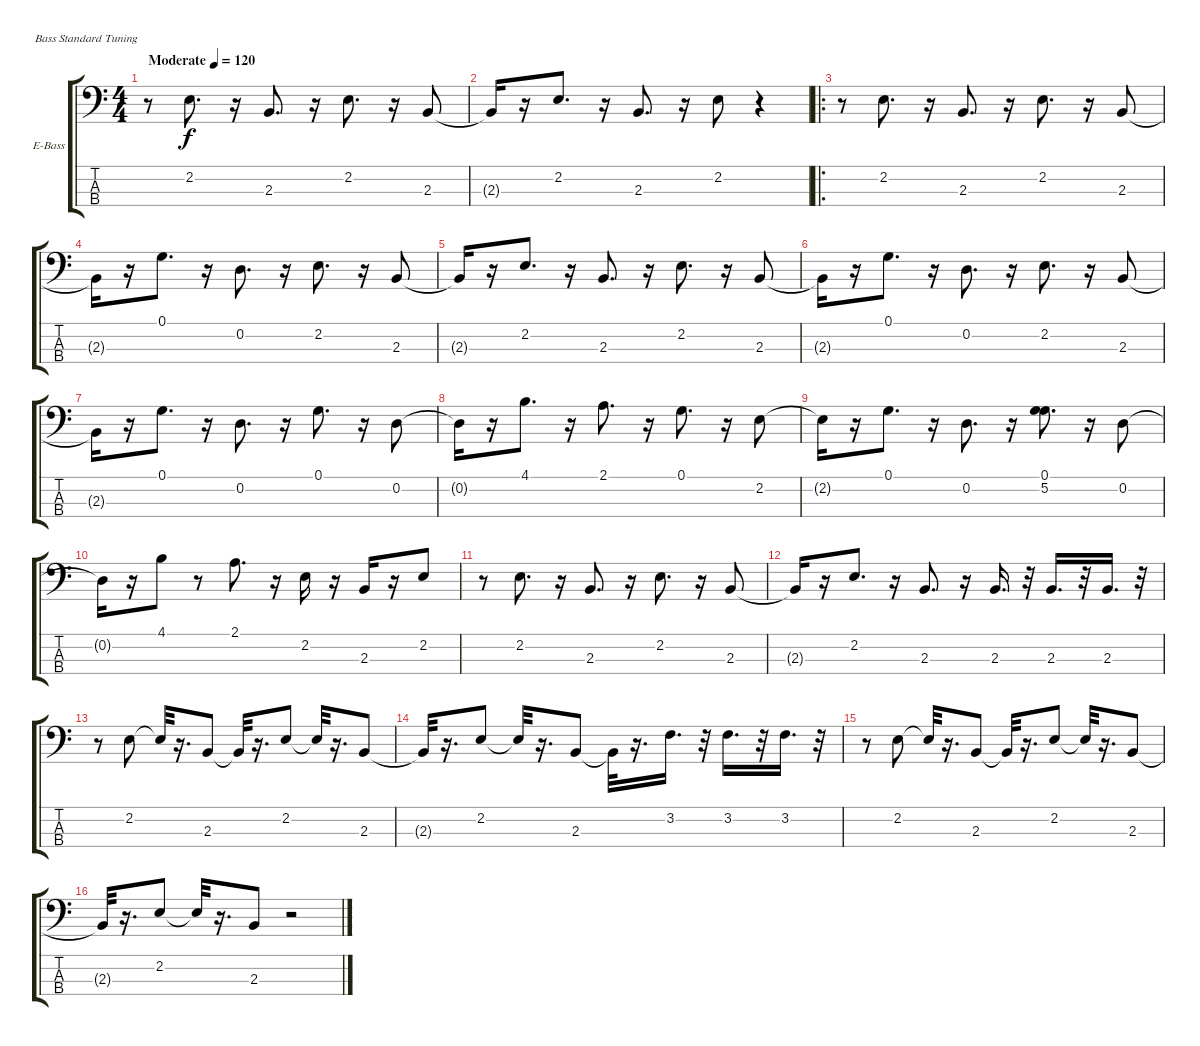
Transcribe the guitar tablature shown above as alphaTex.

\bracketExtendMode groupsimilarinstruments
\firstSystemTrackNameOrientation horizontal
\otherSystemsTrackNameOrientation horizontal
\track ("bass" "E-Bass") {instrument electricbassfinger}
\staff {score tabs}
\tuning (G2 D2 A1 E1)
\ts (4 4)
\beaming (8 2 2 2 2)
\tempo (120 "Moderate")
\clef f4
\ks c
r.8{dy f instrument electricbassfinger} 2.2.8{d} r.16 2.3.8{d} r.16 2.2.8{d} r.16 2.3.8 |
2.3{t}.16 r.16 2.2.8{d} r.16 2.3.8{d} r.16 2.2.8 r.4 |
\ro
r.8 2.2.8{d} r.16 2.3.8{d} r.16 2.2.8{d} r.16 2.3.8 |
2.3{t}.16 r.16 0.1.8{d} r.16 0.2.8{d} r.16 2.2.8{d} r.16 2.3.8 |
2.3{t}.16 r.16 2.2.8{d} r.16 2.3.8{d} r.16 2.2.8{d} r.16 2.3.8 |
2.3{t}.16 r.16 0.1.8{d} r.16 0.2.8{d} r.16 2.2.8{d} r.16 2.3.8 |
2.3{t}.16 r.16 0.1.8{d} r.16 0.2.8{d} r.16 0.1.8{d} r.16 0.2.8 |
0.2{t}.16 r.16 4.1.8{d} r.16 2.1.8{d} r.16 0.1.8{d} r.16 2.2.8 |
2.2{t}.16 r.16 0.1.8{d} r.16 0.2.8{d} r.16 (0.1 5.2).8{d} r.16 0.2.8 |
0.2{t}.16 r.16 4.1.8 r.8 2.1.8{d} r.16 2.2.16 r.16 2.3.16 r.16 2.2.8 |
r.8 2.2.8{d} r.16 2.3.8{d} r.16 2.2.8{d} r.16 2.3.8 |
2.3{t}.16 r.16 2.2.8{d} r.16 2.3.8{d} r.16 2.3.16{d} r.32 2.3.16{d} r.32 2.3.16{d} r.32 |
r.8 2.2.8 2.2{t}.32 r.16{d} 2.3.8 2.3{t}.32 r.16{d} 2.2.8 2.2{t}.32 r.16{d} 2.3.8 |
2.3{t}.32 r.16{d} 2.2.8 2.2{t}.32 r.16{d} 2.3.8 2.3{t}.32 r.16{d} 3.2.16{d} r.32 3.2.16{d} r.32 3.2.16{d} r.32 |
r.8 2.2.8 2.2{t}.32 r.16{d} 2.3.8 2.3{t}.32 r.16{d} 2.2.8 2.2{t}.32 r.16{d} 2.3.8 |
2.3{t}.32 r.16{d} 2.2.8 2.2{t}.32 r.16{d} 2.3.8 r.2
